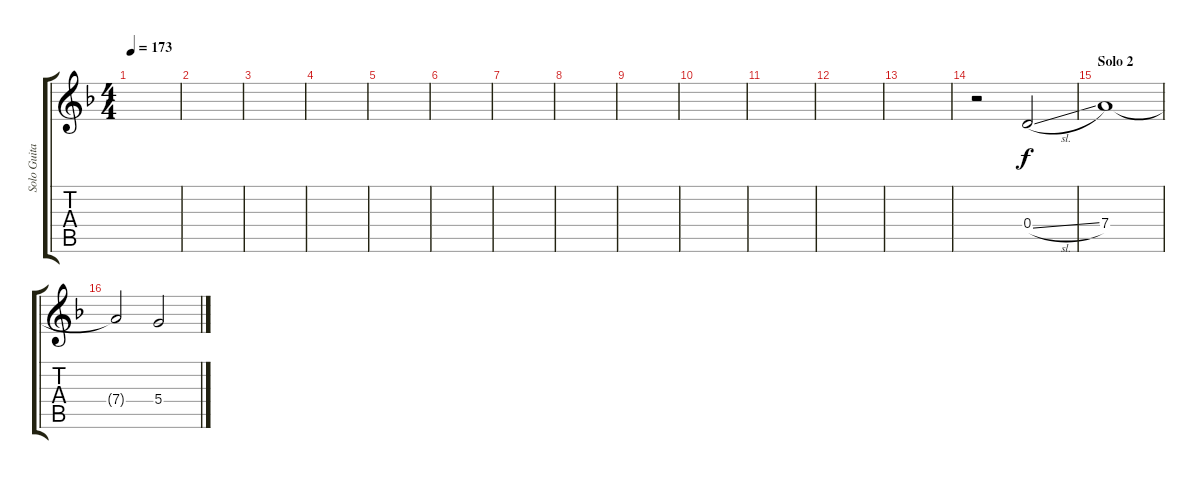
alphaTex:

\track ("Solo Guitar 2" "Solo Guita") {instrument overdrivenguitar}
\staff {score tabs}
\tuning (E4 B3 G3 D3 A2 E2) {hide}
\ts (4 4)
\tempo 173
\clef g2
\ks dminor
|
|
|
|
|
|
|
|
|
|
|
|
|
r.2 0.4{sl}.2 |
\section ("" "Solo 2")
7.4.1 |
7.4{t}.2 5.4.2
